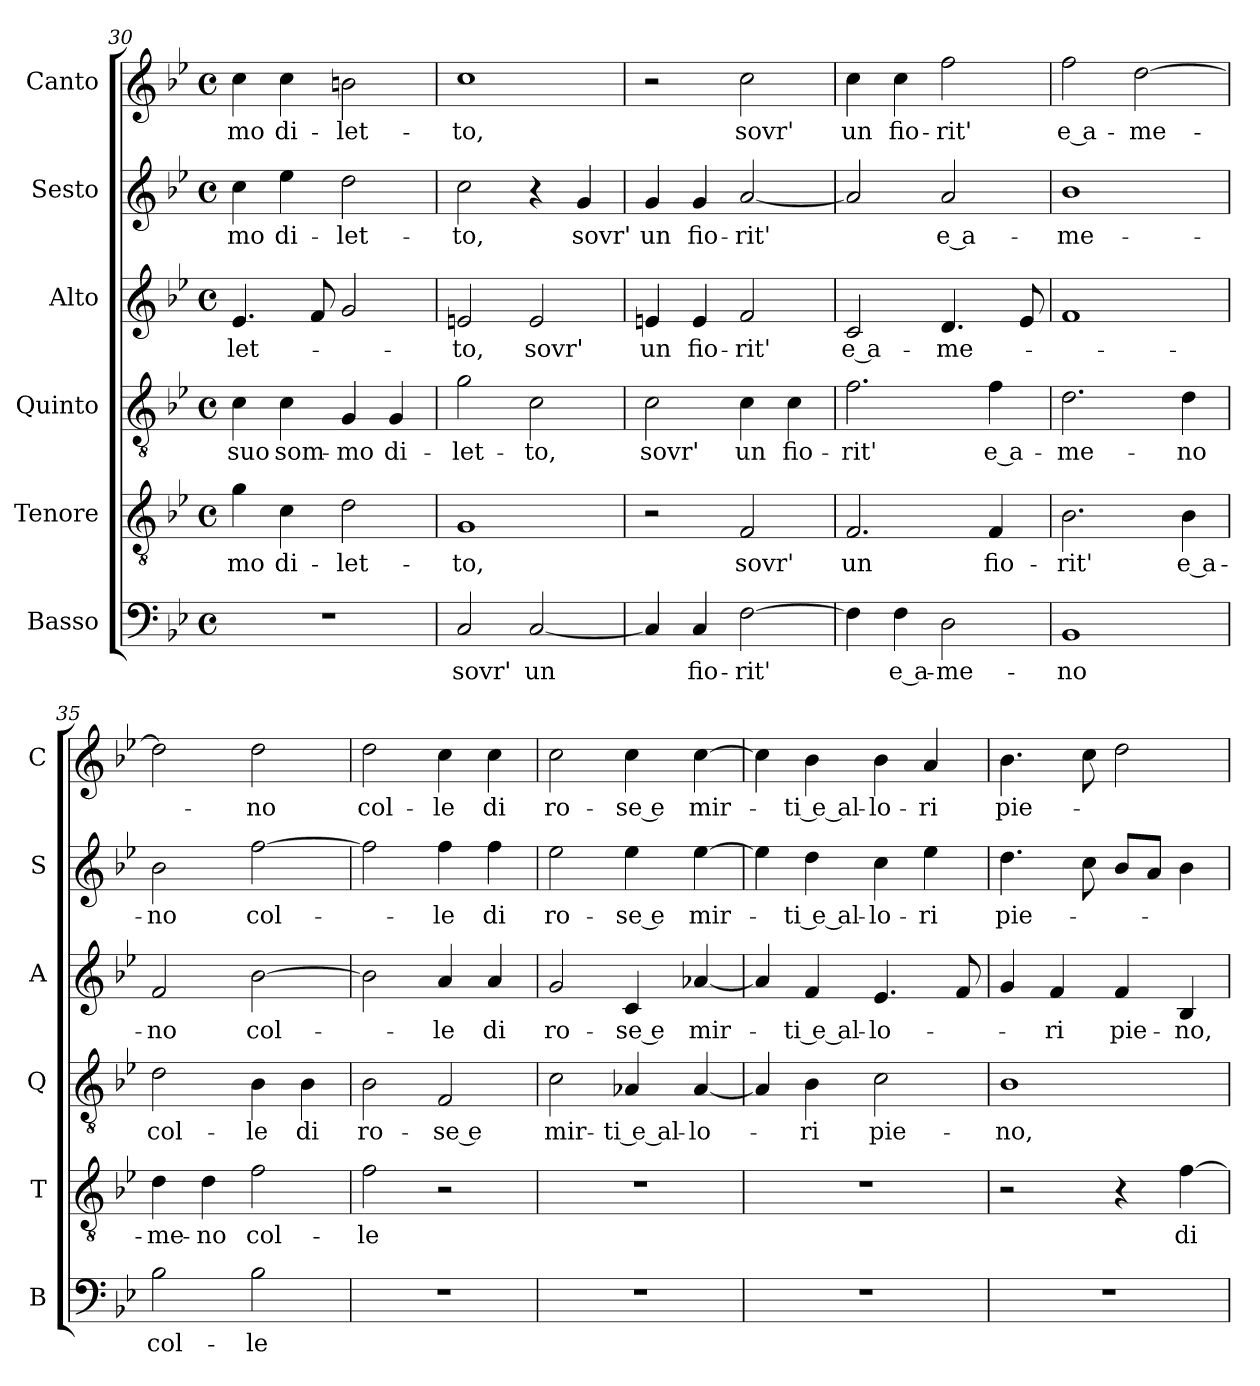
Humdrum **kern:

**kern	**text	**kern	**text	**kern	**text	**kern	**text	**kern	**text	**kern	**text
*part6	*part6	*part5	*part5	*part4	*part4	*part3	*part3	*part2	*part2	*part1	*part1
*staff6	*staff6	*staff5	*staff5	*staff4	*staff4	*staff3	*staff3	*staff2	*staff2	*staff1	*staff1
*I"Basso	*	*I"Tenore	*	*I"Quinto	*	*I"Alto	*	*I"Sesto	*	*I"Canto	*
*I'B	*	*I'T	*	*I'Q	*	*I'A	*	*I'S	*	*I'C	*
!!LO:PB:g=z
*clefF4	*	*clefGv2	*	*clefGv2	*	*clefG2	*	*clefG2	*	*clefG2	*
*k[b-e-]	*	*k[b-e-]	*	*k[b-e-]	*	*k[b-e-]	*	*k[b-e-]	*	*k[b-e-]	*
*B-:	*	*B-:	*	*B-:	*	*B-:	*	*B-:	*	*B-:	*
*M4/4	*	*M4/4	*	*M4/4	*	*M4/4	*	*M4/4	*	*M4/4	*
*met(c)	*	*met(c)	*	*met(c)	*	*met(c)	*	*met(c)	*	*met(c)	*
=30	=30	=30	=30	=30	=30	=30	=30	=30	=30	=30	=30
!	!	!	!LO:LY:b	!	!LO:LY:b	!	!LO:LY:b	!	!LO:LY:b	!	!LO:LY:b
1r	.	4g\	-mo	4c\	suo	4.e-/	-let-	4cc\	-mo	4cc\	-mo
!	!	!	!LO:LY:b	!	!LO:LY:b	!	!	!	!LO:LY:b	!	!LO:LY:b
.	.	4c\	di-	4c\	som-	.	.	4ee-\	di-	4cc\	di-
.	.	.	.	.	.	8f/	.	.	.	.	.
!	!	!	!LO:LY:b	!	!LO:LY:b	!	!	!	!LO:LY:b	!	!LO:LY:b
.	.	2d\	-let-	4G/	-mo	2g/	.	2dd\	-let-	2bn\	-let-
!	!	!	!	!	!LO:LY:b	!	!	!	!	!	!
.	.	.	.	4G/	di-	.	.	.	.	.	.
=31	=31	=31	=31	=31	=31	=31	=31	=31	=31	=31	=31
!	!LO:LY:b	!	!LO:LY:b	!	!LO:LY:b	!	!LO:LY:b	!	!LO:LY:b	!	!LO:LY:b
2C/	sovr'	1G	-to,	2g\	-let-	2en/	-to,	2cc\	-to,	1cc	-to,
!	!LO:LY:b	!	!	!	!LO:LY:b	!	!LO:LY:b	!	!	!	!
[2C/	un	.	.	2c\	-to,	2e/	sovr'	4r	.	.	.
!	!	!	!	!	!	!	!	!	!LO:LY:b	!	!
.	.	.	.	.	.	.	.	4g/	sovr'	.	.
=32	=32	=32	=32	=32	=32	=32	=32	=32	=32	=32	=32
!	!	!	!	!	!LO:LY:b	!	!LO:LY:b	!	!LO:LY:b	!	!
4C/]	.	2r	.	2c\	sovr'	4en/	un	4g/	un	2r	.
!	!LO:LY:b	!	!	!	!	!	!LO:LY:b	!	!LO:LY:b	!	!
4C/	fio-	.	.	.	.	4e/	fio-	4g/	fio-	.	.
!	!LO:LY:b	!	!LO:LY:b	!	!LO:LY:b	!	!LO:LY:b	!	!LO:LY:b	!	!LO:LY:b
[2F\	-rit'	2F/	sovr'	4c\	un	2f/	-rit'	[2a/	-rit'	2cc\	sovr'
!	!	!	!	!	!LO:LY:b	!	!	!	!	!	!
.	.	.	.	4c\	fio-	.	.	.	.	.	.
=33	=33	=33	=33	=33	=33	=33	=33	=33	=33	=33	=33
!	!	!	!LO:LY:b	!	!LO:LY:b	!	!LO:LY:b	!	!	!	!LO:LY:b
4F\]	.	2.F/	un	2.f\	-rit'	2c/	e a-	2a/]	.	4cc\	un
!	!LO:LY:b	!	!	!	!	!	!	!	!	!	!LO:LY:b
4F\	e a-	.	.	.	.	.	.	.	.	4cc\	fio-
!	!LO:LY:b	!	!	!	!	!	!LO:LY:b	!	!LO:LY:b	!	!LO:LY:b
2D\	-me-	.	.	.	.	4.d/	-me-	2a/	e a-	2ff\	-rit'
!	!	!	!LO:LY:b	!	!LO:LY:b	!	!	!	!	!	!
.	.	4F/	fio-	4f\	e a-	.	.	.	.	.	.
.	.	.	.	.	.	8e-/	.	.	.	.	.
!!LO:LB:g=z
=34	=34	=34	=34	=34	=34	=34	=34	=34	=34	=34	=34
!	!LO:LY:b	!	!LO:LY:b	!	!LO:LY:b	!	!	!	!LO:LY:b	!	!LO:LY:b
1BB-	-no	2.B-\	-rit'	2.d\	-me-	1f	.	1b-	-me-	2ff\	e a-
!	!	!	!	!	!	!	!	!	!	!	!LO:LY:b
.	.	.	.	.	.	.	.	.	.	[2dd\	-me-
!	!	!	!LO:LY:b	!	!LO:LY:b	!	!	!	!	!	!
.	.	4B-\	e a-	4d\	-no	.	.	.	.	.	.
=35	=35	=35	=35	=35	=35	=35	=35	=35	=35	=35	=35
!	!LO:LY:b	!	!LO:LY:b	!	!LO:LY:b	!	!LO:LY:b	!	!LO:LY:b	!	!
2B-\	col-	4d\	-me-	2d\	col-	2f/	-no	2b-\	-no	2dd\]	.
!	!	!	!LO:LY:b	!	!	!	!	!	!	!	!
.	.	4d\	-no	.	.	.	.	.	.	.	.
!	!LO:LY:b	!	!LO:LY:b	!	!LO:LY:b	!	!LO:LY:b	!	!LO:LY:b	!	!LO:LY:b
2B-\	-le	2f\	col-	4B-\	-le	[2b-\	col-	[2ff\	col-	2dd\	-no
!	!	!	!	!	!LO:LY:b	!	!	!	!	!	!
.	.	.	.	4B-\	di	.	.	.	.	.	.
=36	=36	=36	=36	=36	=36	=36	=36	=36	=36	=36	=36
!	!	!	!LO:LY:b	!	!LO:LY:b	!	!	!	!	!	!LO:LY:b
1r	.	2f\	-le	2B-\	ro-	2b-\]	.	2ff\]	.	2dd\	col-
!	!	!	!	!	!LO:LY:b	!	!LO:LY:b	!	!LO:LY:b	!	!LO:LY:b
.	.	2r	.	2F/	-se e	4a/	-le	4ff\	-le	4cc\	-le
!	!	!	!	!	!	!	!LO:LY:b	!	!LO:LY:b	!	!LO:LY:b
.	.	.	.	.	.	4a/	di	4ff\	di	4cc\	di
=37	=37	=37	=37	=37	=37	=37	=37	=37	=37	=37	=37
!	!	!	!	!	!LO:LY:b	!	!LO:LY:b	!	!LO:LY:b	!	!LO:LY:b
1r	.	1r	.	2c\	mir-	2g/	ro-	2ee-\	ro-	2cc\	ro-
!	!	!	!	!	!LO:LY:b	!	!LO:LY:b	!	!LO:LY:b	!	!LO:LY:b
.	.	.	.	4A-X/	-ti e al-	4c/	-se e	4ee-\	-se e	4cc\	-se e
!	!	!	!	!	!LO:LY:b	!	!LO:LY:b	!	!LO:LY:b	!	!LO:LY:b
.	.	.	.	[4A-/	-lo-	[4a-X/	mir-	[4ee-\	mir-	[4cc\	mir-
!!LO:PB:g=z
=38	=38	=38	=38	=38	=38	=38	=38	=38	=38	=38	=38
1r	.	1r	.	4A-/]	.	4a-/]	.	4ee-\]	.	4cc\]	.
!	!	!	!	!	!LO:LY:b	!	!LO:LY:b	!	!LO:LY:b	!	!LO:LY:b
.	.	.	.	4B-\	-ri	4f/	-ti e al-	4dd\	-ti e al-	4b-\	-ti e al-
!	!	!	!	!	!LO:LY:b	!	!LO:LY:b	!	!LO:LY:b	!	!LO:LY:b
.	.	.	.	2c\	pie-	4.e-/	-lo-	4cc\	-lo-	4b-\	-lo-
!	!	!	!	!	!	!	!	!	!LO:LY:b	!	!LO:LY:b
.	.	.	.	.	.	.	.	4ee-\	-ri	4a/	-ri
.	.	.	.	.	.	8f/	.	.	.	.	.
=39	=39	=39	=39	=39	=39	=39	=39	=39	=39	=39	=39
!	!	!	!	!	!LO:LY:b	!	!	!	!LO:LY:b	!	!LO:LY:b
1r	.	2r	.	1B-	-no,	4g/	.	4.dd\	pie-	4.b-\	pie-
!	!	!	!	!	!	!	!LO:LY:b	!	!	!	!
.	.	.	.	.	.	4f/	-ri	.	.	.	.
.	.	.	.	.	.	.	.	8cc\	.	8cc\	.
!	!	!	!	!	!	!	!LO:LY:b	!	!	!	!
.	.	4r	.	.	.	4f/	pie-	8b-/L	.	2dd\	.
.	.	.	.	.	.	.	.	8a/J	.	.	.
!	!	!	!LO:LY:b	!	!	!	!LO:LY:b	!	!	!	!
.	.	[4f\	di	.	.	4B-/	-no,	4b-\	.	.	.
=	=	=	=	=	=	=	=	=	=	=	=
*-	*-	*-	*-	*-	*-	*-	*-	*-	*-	*-	*-
